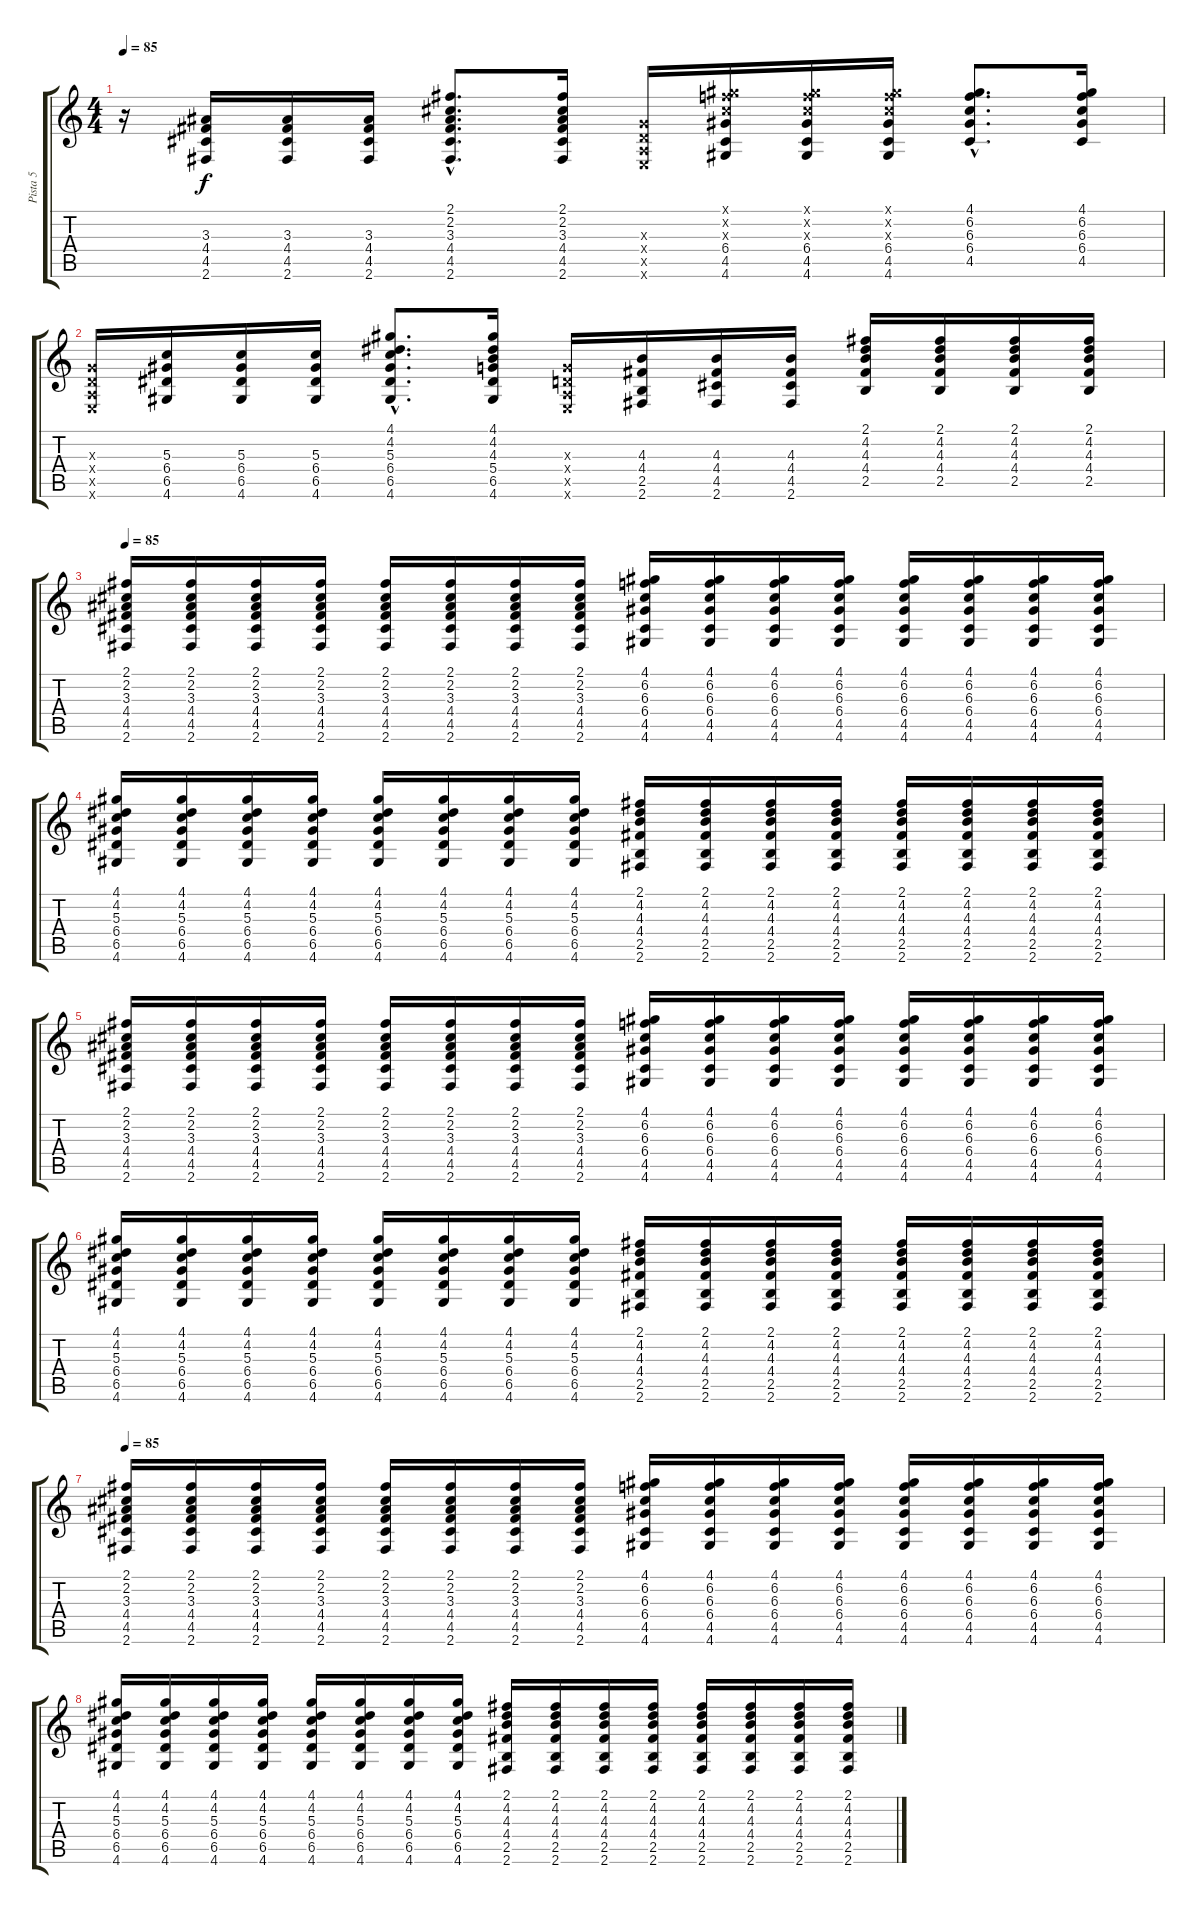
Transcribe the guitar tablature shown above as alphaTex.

\track ("Pista 5" "Pista 5") {instrument acousticguitarnylon}
\staff {score tabs}
\tuning (E4 B3 G3 D3 A2 E2) {hide}
\ts (4 4)
\tempo 85
\clef g2
\ks c
r.16{dy f} (3.3 4.4 4.5 2.6).16 (3.3 4.4 4.5 2.6).16 (3.3 4.4 4.5 2.6).16 (2.1{hac} 2.2{hac} 3.3{hac} 4.4{hac} 4.5{hac} 2.6{hac}).8{d} (2.1 2.2 3.3 4.4 4.5 2.6).16 (0.3{x} 0.4{x} 0.5{x} 0.6{x}).16 (4.1{x} 6.2{x} 6.3{x} 6.4 4.5 4.6).16 (4.1{x} 6.2{x} 6.3{x} 6.4 4.5 4.6).16 (4.1{x} 6.2{x} 6.3{x} 6.4 4.5 4.6).16 (4.1{hac} 6.2{hac} 6.3{hac} 6.4{hac} 4.5{hac}).8{d} (4.1 6.2 6.3 6.4 4.5).16 |
(0.3{x} 0.4{x} 0.5{x} 0.6{x}).16 (5.3 6.4 6.5 4.6).16 (5.3 6.4 6.5 4.6).16 (5.3 6.4 6.5 4.6).16 (4.1{hac} 4.2{hac} 5.3{hac} 6.4{hac} 6.5{hac} 4.6{hac}).8{d} (4.1 4.2 4.3 5.4 6.5 4.6).16 (0.3{x} 0.4{x} 0.5{x} 0.6{x}).16 (4.3 4.4 2.5 2.6).16 (4.3 4.4 4.5 2.6).16 (4.3 4.4 4.5 2.6).16 (2.1 4.2 4.3 4.4 2.5).16 (2.1 4.2 4.3 4.4 2.5).16 (2.1 4.2 4.3 4.4 2.5).16 (2.1 4.2 4.3 4.4 2.5).16 |
\tempo 85
(2.1 2.2 3.3 4.4 4.5 2.6).16 (2.1 2.2 3.3 4.4 4.5 2.6).16 (2.1 2.2 3.3 4.4 4.5 2.6).16 (2.1 2.2 3.3 4.4 4.5 2.6).16 (2.1 2.2 3.3 4.4 4.5 2.6).16 (2.1 2.2 3.3 4.4 4.5 2.6).16 (2.1 2.2 3.3 4.4 4.5 2.6).16 (2.1 2.2 3.3 4.4 4.5 2.6).16 (4.1 6.2 6.3 6.4 4.5 4.6).16 (4.1 6.2 6.3 6.4 4.5 4.6).16 (4.1 6.2 6.3 6.4 4.5 4.6).16 (4.1 6.2 6.3 6.4 4.5 4.6).16 (4.1 6.2 6.3 6.4 4.5 4.6).16 (4.1 6.2 6.3 6.4 4.5 4.6).16 (4.1 6.2 6.3 6.4 4.5 4.6).16 (4.1 6.2 6.3 6.4 4.5 4.6).16 |
(4.1 4.2 5.3 6.4 6.5 4.6).16 (4.1 4.2 5.3 6.4 6.5 4.6).16 (4.1 4.2 5.3 6.4 6.5 4.6).16 (4.1 4.2 5.3 6.4 6.5 4.6).16 (4.1 4.2 5.3 6.4 6.5 4.6).16 (4.1 4.2 5.3 6.4 6.5 4.6).16 (4.1 4.2 5.3 6.4 6.5 4.6).16 (4.1 4.2 5.3 6.4 6.5 4.6).16 (2.1 4.2 4.3 4.4 2.5 2.6).16 (2.1 4.2 4.3 4.4 2.5 2.6).16 (2.1 4.2 4.3 4.4 2.5 2.6).16 (2.1 4.2 4.3 4.4 2.5 2.6).16 (2.1 4.2 4.3 4.4 2.5 2.6).16 (2.1 4.2 4.3 4.4 2.5 2.6).16 (2.1 4.2 4.3 4.4 2.5 2.6).16 (2.1 4.2 4.3 4.4 2.5 2.6).16 |
(2.1 2.2 3.3 4.4 4.5 2.6).16 (2.1 2.2 3.3 4.4 4.5 2.6).16 (2.1 2.2 3.3 4.4 4.5 2.6).16 (2.1 2.2 3.3 4.4 4.5 2.6).16 (2.1 2.2 3.3 4.4 4.5 2.6).16 (2.1 2.2 3.3 4.4 4.5 2.6).16 (2.1 2.2 3.3 4.4 4.5 2.6).16 (2.1 2.2 3.3 4.4 4.5 2.6).16 (4.1 6.2 6.3 6.4 4.5 4.6).16 (4.1 6.2 6.3 6.4 4.5 4.6).16 (4.1 6.2 6.3 6.4 4.5 4.6).16 (4.1 6.2 6.3 6.4 4.5 4.6).16 (4.1 6.2 6.3 6.4 4.5 4.6).16 (4.1 6.2 6.3 6.4 4.5 4.6).16 (4.1 6.2 6.3 6.4 4.5 4.6).16 (4.1 6.2 6.3 6.4 4.5 4.6).16 |
(4.1 4.2 5.3 6.4 6.5 4.6).16 (4.1 4.2 5.3 6.4 6.5 4.6).16 (4.1 4.2 5.3 6.4 6.5 4.6).16 (4.1 4.2 5.3 6.4 6.5 4.6).16 (4.1 4.2 5.3 6.4 6.5 4.6).16 (4.1 4.2 5.3 6.4 6.5 4.6).16 (4.1 4.2 5.3 6.4 6.5 4.6).16 (4.1 4.2 5.3 6.4 6.5 4.6).16 (2.1 4.2 4.3 4.4 2.5 2.6).16 (2.1 4.2 4.3 4.4 2.5 2.6).16 (2.1 4.2 4.3 4.4 2.5 2.6).16 (2.1 4.2 4.3 4.4 2.5 2.6).16 (2.1 4.2 4.3 4.4 2.5 2.6).16 (2.1 4.2 4.3 4.4 2.5 2.6).16 (2.1 4.2 4.3 4.4 2.5 2.6).16 (2.1 4.2 4.3 4.4 2.5 2.6).16 |
\tempo 85
(2.1 2.2 3.3 4.4 4.5 2.6).16 (2.1 2.2 3.3 4.4 4.5 2.6).16 (2.1 2.2 3.3 4.4 4.5 2.6).16 (2.1 2.2 3.3 4.4 4.5 2.6).16 (2.1 2.2 3.3 4.4 4.5 2.6).16 (2.1 2.2 3.3 4.4 4.5 2.6).16 (2.1 2.2 3.3 4.4 4.5 2.6).16 (2.1 2.2 3.3 4.4 4.5 2.6).16 (4.1 6.2 6.3 6.4 4.5 4.6).16 (4.1 6.2 6.3 6.4 4.5 4.6).16 (4.1 6.2 6.3 6.4 4.5 4.6).16 (4.1 6.2 6.3 6.4 4.5 4.6).16 (4.1 6.2 6.3 6.4 4.5 4.6).16 (4.1 6.2 6.3 6.4 4.5 4.6).16 (4.1 6.2 6.3 6.4 4.5 4.6).16 (4.1 6.2 6.3 6.4 4.5 4.6).16 |
(4.1 4.2 5.3 6.4 6.5 4.6).16 (4.1 4.2 5.3 6.4 6.5 4.6).16 (4.1 4.2 5.3 6.4 6.5 4.6).16 (4.1 4.2 5.3 6.4 6.5 4.6).16 (4.1 4.2 5.3 6.4 6.5 4.6).16 (4.1 4.2 5.3 6.4 6.5 4.6).16 (4.1 4.2 5.3 6.4 6.5 4.6).16 (4.1 4.2 5.3 6.4 6.5 4.6).16 (2.1 4.2 4.3 4.4 2.5 2.6).16 (2.1 4.2 4.3 4.4 2.5 2.6).16 (2.1 4.2 4.3 4.4 2.5 2.6).16 (2.1 4.2 4.3 4.4 2.5 2.6).16 (2.1 4.2 4.3 4.4 2.5 2.6).16 (2.1 4.2 4.3 4.4 2.5 2.6).16 (2.1 4.2 4.3 4.4 2.5 2.6).16 (2.1 4.2 4.3 4.4 2.5 2.6).16
